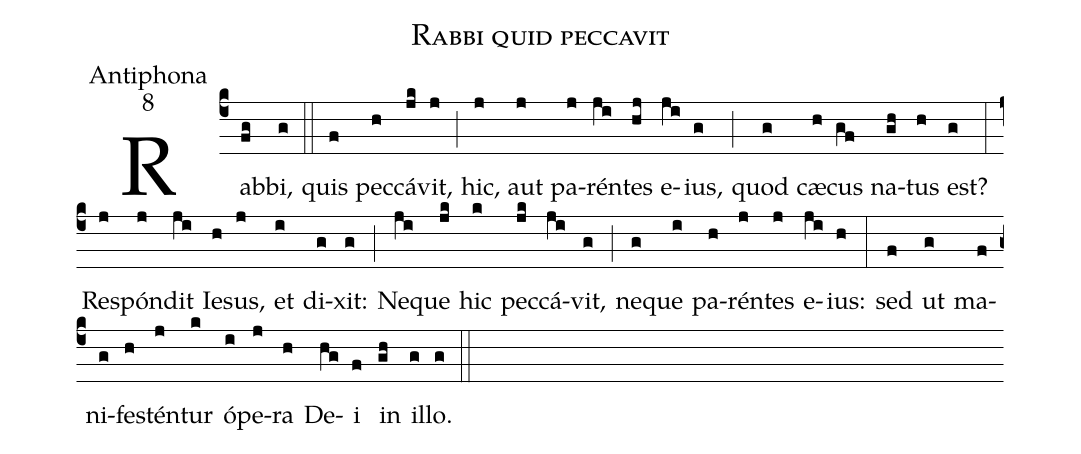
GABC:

name:Rabbi quid peccavit;
office-part:Antiphona;
mode:8;
%%
(c4) Rab(fg)bi,(g) (::)
quis(f) pec(h)cá(jk)vit,(j) (;) hic,(j) aut(j) pa(j)rén(ji)tes(hj) e(ji)ius,(g) (;) quod(g) cæ(h)cus(gf) na(gh)tus(h) est?(g) (:)
Re(j)spón(j)dit(ji) Ie(h)sus,(j) et(i) di(g)xit:(g) (;) Ne(ji)que(jk) hic(k) pec(jk)cá(ji)vit,(g) (;) ne(g)que(i) pa(h)rén(j)tes(j) e(ji)ius:(h) (:)
sed(f) ut(g) ma(f)ni(g)fe(h)stén(j)tur(k) ó(i)pe(j)ra(h) De(hg)i(f) in(gh) il(g)lo.(g) (::)
